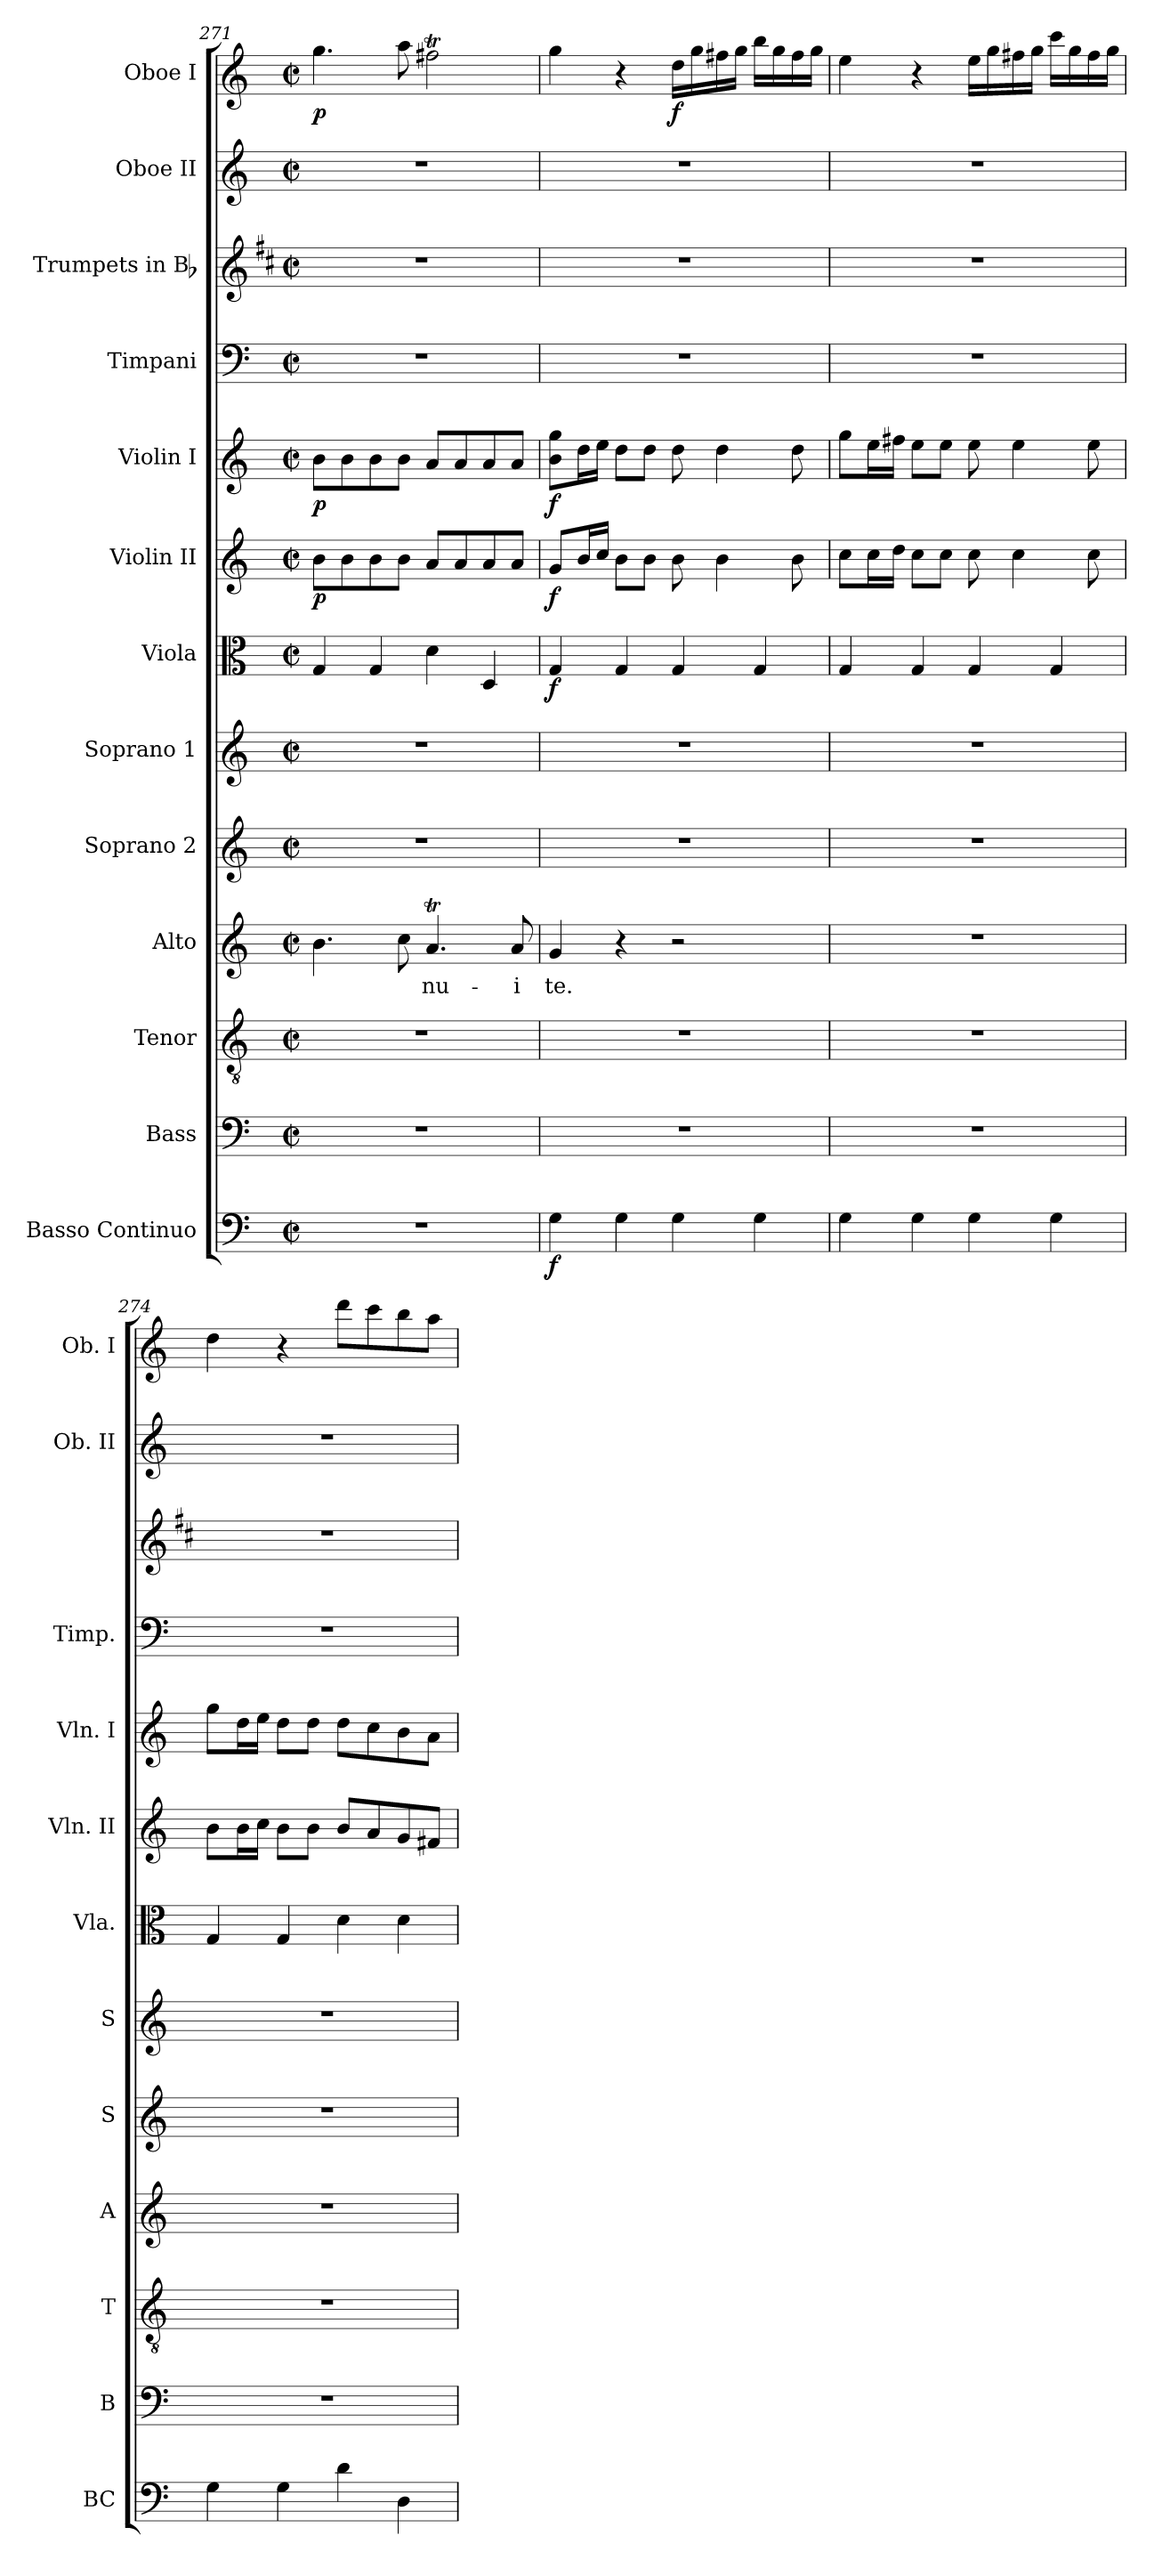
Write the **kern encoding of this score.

**kern	**dynam	**kern	**kern	**kern	**text	**kern	**kern	**kern	**dynam	**kern	**dynam	**kern	**dynam	**kern	**kern	**kern	**kern	**dynam
*part13	*part13	*part12	*part11	*part10	*part10	*part9	*part8	*part7	*part7	*part6	*part6	*part5	*part5	*part4	*part3	*part2	*part1	*part1
*staff13	*staff13	*staff12	*staff11	*staff10	*staff10	*staff9	*staff8	*staff7	*staff7	*staff6	*staff6	*staff5	*staff5	*staff4	*staff3	*staff2	*staff1	*staff1
*I"Basso Continuo	*	*I"Bass	*I"Tenor	*I"Alto	*	*I"Soprano 2	*I"Soprano 1	*I"Viola	*	*I"Violin II	*	*I"Violin I	*	*I"Timpani	*I"Trumpets in Bb	*I"Oboe II	*I"Oboe I	*
*I'BC	*	*I'B	*I'T	*I'A	*	*I'S	*I'S	*I'Vla.	*	*I'Vln. II	*	*I'Vln. I	*	*I'Timp.	*	*I'Ob. II	*I'Ob. I	*
*clefF4	*	*clefF4	*clefGv2	*clefG2	*	*clefG2	*clefG2	*clefC3	*	*clefG2	*	*clefG2	*	*clefF4	*clefG2	*clefG2	*clefG2	*
*	*	*	*	*	*	*	*	*	*	*	*	*	*	*	*ITrd1c2	*	*	*
*k[]	*	*k[]	*k[]	*k[]	*	*k[]	*k[]	*k[]	*	*k[]	*	*k[]	*	*k[]	*k[]	*k[]	*k[]	*
*C:	*	*C:	*C:	*C:	*	*C:	*C:	*C:	*	*C:	*	*C:	*	*C:	*C:	*C:	*C:	*
*M2/2	*	*M2/2	*M2/2	*M2/2	*	*M2/2	*M2/2	*M2/2	*	*M2/2	*	*M2/2	*	*M2/2	*M2/2	*M2/2	*M2/2	*
*met(c|)	*	*met(c|)	*met(c|)	*met(c|)	*	*met(c|)	*met(c|)	*met(c|)	*	*met(c|)	*	*met(c|)	*	*met(c|)	*met(c|)	*met(c|)	*met(c|)	*
=271	=271	=271	=271	=271	=271	=271	=271	=271	=271	=271	=271	=271	=271	=271	=271	=271	=271	=271
!	!	!	!	!	!	!	!	!	!	!	!LO:DY:b	!	!LO:DY:b	!	!	!	!	!LO:DY:b
1r	.	1r	1r	4.b\	.	1r	1r	4G/	.	8b\L	p	8b\L	p	1r	1r	1r	4.gg\	p
.	.	.	.	.	.	.	.	.	.	8b\	.	8b\	.	.	.	.	.	.
.	.	.	.	.	.	.	.	4G/	.	8b\	.	8b\	.	.	.	.	.	.
.	.	.	.	8cc\	.	.	.	.	.	8b\J	.	8b\J	.	.	.	.	8aa\	.
!	!	!	!	!	!LO:LY:b	!	!	!	!	!	!	!	!	!	!	!	!	!
.	.	.	.	4.aT/	-nu-	.	.	4d\	.	8a/L	.	8a/L	.	.	.	.	2ff#Xt\	.
.	.	.	.	.	.	.	.	.	.	8a/	.	8a/	.	.	.	.	.	.
.	.	.	.	.	.	.	.	4D/	.	8a/	.	8a/	.	.	.	.	.	.
!	!	!	!	!	!LO:LY:b	!	!	!	!	!	!	!	!	!	!	!	!	!
.	.	.	.	8a/	-i	.	.	.	.	8a/J	.	8a/J	.	.	.	.	.	.
=272	=272	=272	=272	=272	=272	=272	=272	=272	=272	=272	=272	=272	=272	=272	=272	=272	=272	=272
!	!LO:DY:b	!	!	!	!LO:LY:b	!	!	!	!LO:DY:b	!	!LO:DY:b	!	!LO:DY:b	!	!	!	!	!
4G\	f	1r	1r	4g/	te.	1r	1r	4G/	f	8g/L	f	8b\ 8gg\L	f	1r	1r	1r	4gg\	.
.	.	.	.	.	.	.	.	.	.	16b/L	.	16dd\L	.	.	.	.	.	.
.	.	.	.	.	.	.	.	.	.	16cc/JJ	.	16ee\JJ	.	.	.	.	.	.
4G\	.	.	.	4r	.	.	.	4G/	.	8b\L	.	8dd\L	.	.	.	.	4r	.
.	.	.	.	.	.	.	.	.	.	8b\J	.	8dd\J	.	.	.	.	.	.
!	!	!	!	!	!	!	!	!	!	!	!	!	!	!	!	!	!	!LO:DY:b
4G\	.	.	.	2r	.	.	.	4G/	.	8b\	.	8dd\	.	.	.	.	16dd\LL	f
.	.	.	.	.	.	.	.	.	.	.	.	.	.	.	.	.	16gg\	.
.	.	.	.	.	.	.	.	.	.	4b\	.	4dd\	.	.	.	.	16ff#X\	.
.	.	.	.	.	.	.	.	.	.	.	.	.	.	.	.	.	16gg\JJ	.
4G\	.	.	.	.	.	.	.	4G/	.	.	.	.	.	.	.	.	16bb\LL	.
.	.	.	.	.	.	.	.	.	.	.	.	.	.	.	.	.	16gg\	.
.	.	.	.	.	.	.	.	.	.	8b\	.	8dd\	.	.	.	.	16ff#\	.
.	.	.	.	.	.	.	.	.	.	.	.	.	.	.	.	.	16gg\JJ	.
!!LO:PB:g=z
=273	=273	=273	=273	=273	=273	=273	=273	=273	=273	=273	=273	=273	=273	=273	=273	=273	=273	=273
4G\	.	1r	1r	1r	.	1r	1r	4G/	.	8cc\L	.	8gg\L	.	1r	1r	1r	4ee\	.
.	.	.	.	.	.	.	.	.	.	16cc\L	.	16ee\L	.	.	.	.	.	.
.	.	.	.	.	.	.	.	.	.	16dd\JJ	.	16ff#X\JJ	.	.	.	.	.	.
4G\	.	.	.	.	.	.	.	4G/	.	8cc\L	.	8ee\L	.	.	.	.	4r	.
.	.	.	.	.	.	.	.	.	.	8cc\J	.	8ee\J	.	.	.	.	.	.
4G\	.	.	.	.	.	.	.	4G/	.	8cc\	.	8ee\	.	.	.	.	16ee\LL	.
.	.	.	.	.	.	.	.	.	.	.	.	.	.	.	.	.	16gg\	.
.	.	.	.	.	.	.	.	.	.	4cc\	.	4ee\	.	.	.	.	16ff#X\	.
.	.	.	.	.	.	.	.	.	.	.	.	.	.	.	.	.	16gg\JJ	.
4G\	.	.	.	.	.	.	.	4G/	.	.	.	.	.	.	.	.	16ccc\LL	.
.	.	.	.	.	.	.	.	.	.	.	.	.	.	.	.	.	16gg\	.
.	.	.	.	.	.	.	.	.	.	8cc\	.	8ee\	.	.	.	.	16ff#\	.
.	.	.	.	.	.	.	.	.	.	.	.	.	.	.	.	.	16gg\JJ	.
=274	=274	=274	=274	=274	=274	=274	=274	=274	=274	=274	=274	=274	=274	=274	=274	=274	=274	=274
4G\	.	1r	1r	1r	.	1r	1r	4G/	.	8b\L	.	8gg\L	.	1r	1r	1r	4dd\	.
.	.	.	.	.	.	.	.	.	.	16b\L	.	16dd\L	.	.	.	.	.	.
.	.	.	.	.	.	.	.	.	.	16cc\JJ	.	16ee\JJ	.	.	.	.	.	.
4G\	.	.	.	.	.	.	.	4G/	.	8b\L	.	8dd\L	.	.	.	.	4r	.
.	.	.	.	.	.	.	.	.	.	8b\J	.	8dd\J	.	.	.	.	.	.
4d\	.	.	.	.	.	.	.	4d\	.	8b/L	.	8dd\L	.	.	.	.	8ddd\L	.
.	.	.	.	.	.	.	.	.	.	8a/	.	8cc\	.	.	.	.	8ccc\	.
4D\	.	.	.	.	.	.	.	4d\	.	8g/	.	8b\	.	.	.	.	8bb\	.
.	.	.	.	.	.	.	.	.	.	8f#X/J	.	8a\J	.	.	.	.	8aa\J	.
=	=	=	=	=	=	=	=	=	=	=	=	=	=	=	=	=	=	=
*-	*-	*-	*-	*-	*-	*-	*-	*-	*-	*-	*-	*-	*-	*-	*-	*-	*-	*-
